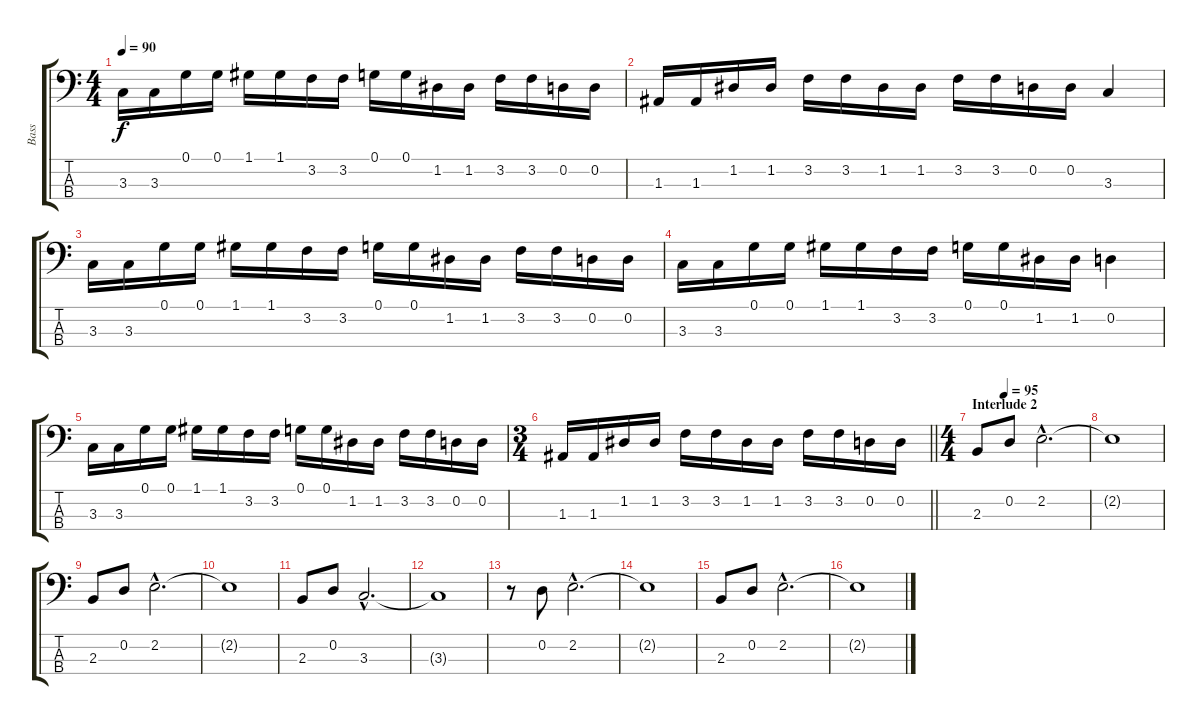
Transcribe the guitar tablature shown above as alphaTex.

\track ("Bass" "Bass") {instrument electricbassfinger}
\staff {score tabs}
\tuning (G2 D2 A1 E1) {hide}
\ts (4 4)
\tempo 90
\clef f4
\ks c
3.3.16{dy f} 3.3.16 0.1.16 0.1.16 1.1.16 1.1.16 3.2.16 3.2.16 0.1.16 0.1.16 1.2.16 1.2.16 3.2.16 3.2.16 0.2.16 0.2.16 |
1.3.16 1.3.16 1.2.16 1.2.16 3.2.16 3.2.16 1.2.16 1.2.16 3.2.16 3.2.16 0.2.16 0.2.16 3.3.4 |
3.3.16 3.3.16 0.1.16 0.1.16 1.1.16 1.1.16 3.2.16 3.2.16 0.1.16 0.1.16 1.2.16 1.2.16 3.2.16 3.2.16 0.2.16 0.2.16 |
3.3.16 3.3.16 0.1.16 0.1.16 1.1.16 1.1.16 3.2.16 3.2.16 0.1.16 0.1.16 1.2.16 1.2.16 0.2.4 |
3.3.16 3.3.16 0.1.16 0.1.16 1.1.16 1.1.16 3.2.16 3.2.16 0.1.16 0.1.16 1.2.16 1.2.16 3.2.16 3.2.16 0.2.16 0.2.16 |
\ts (3 4)
\barLineRight lightlight
1.3.16 1.3.16 1.2.16 1.2.16 3.2.16 3.2.16 1.2.16 1.2.16 3.2.16 3.2.16 0.2.16 0.2.16 |
\ts (4 4)
\section ("" "Interlude 2")
\tempo (95 0.25)
2.3.8 0.2.8 2.2{hac}.2{d} |
2.2{t}.1 |
2.3.8 0.2.8 2.2{hac}.2{d} |
2.2{t}.1 |
2.3.8 0.2.8 3.3{hac}.2{d} |
3.3{t}.1 |
r.8 0.2.8 2.2{hac}.2{d} |
2.2{t}.1 |
2.3.8 0.2.8 2.2{hac}.2{d} |
2.2{t}.1
